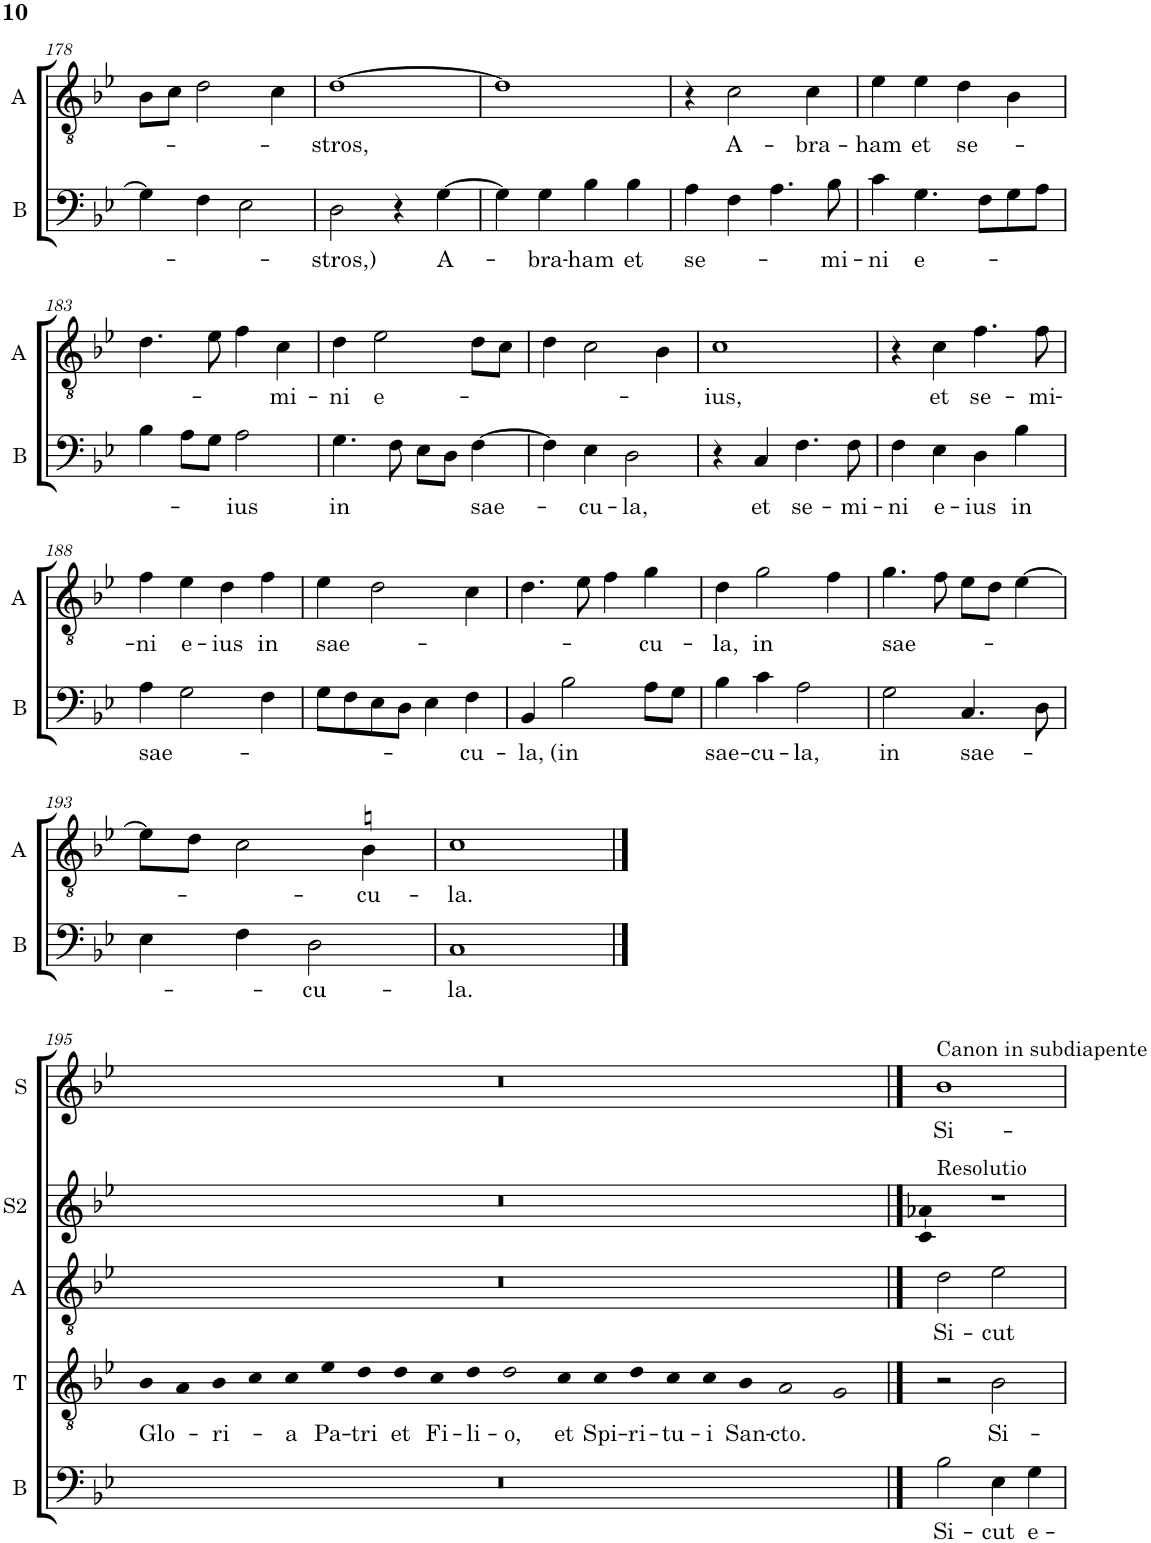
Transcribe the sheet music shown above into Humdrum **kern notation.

**kern	**text	**kern	**text	**kern	**text	**kern	**text
*part4	*part4	*part3	*part3	*part2	*part2	*part1	*part1
*staff4	*staff4	*staff3	*staff3	*staff2	*staff2	*staff1	*staff1
*I"B	*	*I"T	*	*I"A	*	*I"S	*
*I'B	*	*I'T	*	*I'A	*	*I'S	*
!!LO:PB:g=z
*clefF4	*	*clefGv2	*	*clefGv2	*	*clefG2	*
*k[b-e-]	*	*k[b-e-]	*	*k[b-e-]	*	*k[b-e-]	*
*M2/2	*	*M2/2	*	*M2/2	*	*M2/2	*
*met(c|)	*	*met(c|)	*	*met(c|)	*	*met(c|)	*
=178	=178	=178	=178	=178	=178	=178	=178
4G\]	.	1r	.	8B-\L	.	1r	.
.	.	.	.	8c\J	.	.	.
4F\	.	.	.	2d\	.	.	.
2E-\	.	.	.	.	.	.	.
.	.	.	.	4c\	.	.	.
=179	=179	=179	=179	=179	=179	=179	=179
!	!LO:LY:b	!	!	!	!LO:LY:b	!	!
2D\	-stros,)	1r	.	[1d	-stros,	1r	.
4r	.	.	.	.	.	.	.
!	!LO:LY:b	!	!	!	!	!	!
[4G\	A-	.	.	.	.	.	.
=180	=180	=180	=180	=180	=180	=180	=180
4G\]	.	1r	.	1d]	.	1r	.
!	!LO:LY:b	!	!	!	!	!	!
4G\	-bra-	.	.	.	.	.	.
!	!LO:LY:b	!	!	!	!	!	!
4B-\	-ham	.	.	.	.	.	.
!	!LO:LY:b	!	!	!	!	!	!
4B-\	et	.	.	.	.	.	.
=181	=181	=181	=181	=181	=181	=181	=181
!	!LO:LY:b	!	!	!	!	!	!
4A\	se-	1r	.	4r	.	1r	.
!	!	!	!	!	!LO:LY:b	!	!
4F\	.	.	.	2c\	A-	.	.
4.A\	.	.	.	.	.	.	.
!	!	!	!	!	!LO:LY:b	!	!
.	.	.	.	4c\	-bra-	.	.
!	!LO:LY:b	!	!	!	!	!	!
8B-\	-mi-	.	.	.	.	.	.
=182	=182	=182	=182	=182	=182	=182	=182
!	!LO:LY:b	!	!	!	!LO:LY:b	!	!
4c\	-ni	1r	.	4e-\	-ham	1r	.
!	!LO:LY:b	!	!	!	!LO:LY:b	!	!
4.G\	e-	.	.	4e-\	et	.	.
!	!	!	!	!	!LO:LY:b	!	!
.	.	.	.	4d\	se-	.	.
8F\L	.	.	.	.	.	.	.
8G\	.	.	.	4B-\	.	.	.
8A\J	.	.	.	.	.	.	.
!!LO:LB:g=z
=183	=183	=183	=183	=183	=183	=183	=183
4B-\	.	1r	.	4.d\	.	1r	.
8A\L	.	.	.	.	.	.	.
8G\J	.	.	.	8e-\	.	.	.
!	!LO:LY:b	!	!	!	!	!	!
2A\	-ius	.	.	4f\	.	.	.
!	!	!	!	!	!LO:LY:b	!	!
.	.	.	.	4c\	-mi-	.	.
=184	=184	=184	=184	=184	=184	=184	=184
!	!LO:LY:b	!	!	!	!LO:LY:b	!	!
4.G\	in	1r	.	4d\	-ni	1r	.
!	!	!	!	!	!LO:LY:b	!	!
.	.	.	.	2e-\	e-	.	.
8F\	.	.	.	.	.	.	.
8E-\L	.	.	.	.	.	.	.
8D\J	.	.	.	.	.	.	.
!	!LO:LY:b	!	!	!	!	!	!
[4F\	sae-	.	.	8d\L	.	.	.
.	.	.	.	8c\J	.	.	.
=185	=185	=185	=185	=185	=185	=185	=185
4F\]	.	1r	.	4d\	.	1r	.
!	!LO:LY:b	!	!	!	!	!	!
4E-\	-cu-	.	.	2c\	.	.	.
!	!LO:LY:b	!	!	!	!	!	!
2D\	-la,	.	.	.	.	.	.
.	.	.	.	4B-\	.	.	.
=186	=186	=186	=186	=186	=186	=186	=186
!	!	!	!	!	!LO:LY:b	!	!
4r	.	1r	.	1c	-ius,	1r	.
!	!LO:LY:b	!	!	!	!	!	!
4C/	et	.	.	.	.	.	.
!	!LO:LY:b	!	!	!	!	!	!
4.F\	se-	.	.	.	.	.	.
!	!LO:LY:b	!	!	!	!	!	!
8F\	-mi-	.	.	.	.	.	.
=187	=187	=187	=187	=187	=187	=187	=187
!	!LO:LY:b	!	!	!	!	!	!
4F\	-ni	1r	.	4r	.	1r	.
!	!LO:LY:b	!	!	!	!LO:LY:b	!	!
4E-\	e-	.	.	4c\	et	.	.
!	!LO:LY:b	!	!	!	!LO:LY:b	!	!
4D\	-ius	.	.	4.f\	se-	.	.
!	!LO:LY:b	!	!	!	!	!	!
4B-\	in	.	.	.	.	.	.
!	!	!	!	!	!LO:LY:b	!	!
.	.	.	.	8f\	-mi-	.	.
!!LO:LB:g=z
=188	=188	=188	=188	=188	=188	=188	=188
!	!LO:LY:b	!	!	!	!LO:LY:b	!	!
4A\	sae-	1r	.	4f\	-ni	1r	.
!	!	!	!	!	!LO:LY:b	!	!
2G\	.	.	.	4e-\	e-	.	.
!	!	!	!	!	!LO:LY:b	!	!
.	.	.	.	4d\	-ius	.	.
!	!	!	!	!	!LO:LY:b	!	!
4F\	.	.	.	4f\	in	.	.
=189	=189	=189	=189	=189	=189	=189	=189
!	!	!	!	!	!LO:LY:b	!	!
8G\L	.	1r	.	4e-\	sae-	1r	.
8F\	.	.	.	.	.	.	.
8E-\	.	.	.	2d\	.	.	.
8D\J	.	.	.	.	.	.	.
4E-\	.	.	.	.	.	.	.
!	!LO:LY:b	!	!	!	!	!	!
4F\	-cu-	.	.	4c\	.	.	.
=190	=190	=190	=190	=190	=190	=190	=190
!	!LO:LY:b	!	!	!	!	!	!
4BB-/	-la,	1r	.	4.d\	.	1r	.
!	!LO:LY:b	!	!	!	!	!	!
2B-\	(in	.	.	.	.	.	.
.	.	.	.	8e-\	.	.	.
.	.	.	.	4f\	.	.	.
!	!	!	!	!	!LO:LY:b	!	!
8A\L	.	.	.	4g\	-cu-	.	.
8G\J	.	.	.	.	.	.	.
=191	=191	=191	=191	=191	=191	=191	=191
!	!LO:LY:b	!	!	!	!LO:LY:b	!	!
4B-\	sae-	1r	.	4d\	-la,	1r	.
!	!LO:LY:b	!	!	!	!LO:LY:b	!	!
4c\	-cu-	.	.	2g\	in	.	.
!	!LO:LY:b	!	!	!	!	!	!
2A\	-la,	.	.	.	.	.	.
.	.	.	.	4f\	.	.	.
=192	=192	=192	=192	=192	=192	=192	=192
!	!LO:LY:b	!	!	!	!LO:LY:b	!	!
2G\	in	1r	.	4.g\	sae-	1r	.
.	.	.	.	8f\	.	.	.
!	!LO:LY:b	!	!	!	!	!	!
4.C/	sae-	.	.	8e-\L	.	.	.
.	.	.	.	8d\J	.	.	.
.	.	.	.	[4e-\	.	.	.
8D\	.	.	.	.	.	.	.
!!LO:LB:g=z
=193	=193	=193	=193	=193	=193	=193	=193
4E-\	.	1r	.	8e-\L]	.	1r	.
.	.	.	.	8d\J	.	.	.
4F\	.	.	.	2c\	.	.	.
!	!LO:LY:b	!	!	!	!	!	!
2D\	-cu-	.	.	.	.	.	.
!	!	!	!	!	!LO:LY:b	!	!
.	.	.	.	4Bn\	-cu-	.	.
=194	=194	=194	=194	=194	=194	=194	=194
!	!LO:LY:b	!	!	!	!LO:LY:b	!	!
1C	-la.	1r	.	1c	-la.	1r	.
!!LO:LB:g=z
==195	==195	==195	==195	==195	==195	==195	==195
*M22/4	*	*M22/4	*	*M22/4	*	*M22/4	*
!	!	!	!LO:LY:b	!	!	!	!
2%11r	.	4B-	Glo-	2%11r	.	2%11r	.
.	.	4A	.	.	.	.	.
!	!	!	!LO:LY:b	!	!	!	!
.	.	4B-	-ri-	.	.	.	.
.	.	4c	.	.	.	.	.
!	!	!	!LO:LY:b	!	!	!	!
.	.	4c	-a	.	.	.	.
!	!	!	!LO:LY:b	!	!	!	!
.	.	4e-	Pa-	.	.	.	.
!	!	!	!LO:LY:b	!	!	!	!
.	.	4d	-tri	.	.	.	.
!	!	!	!LO:LY:b	!	!	!	!
.	.	4d	et	.	.	.	.
!	!	!	!LO:LY:b	!	!	!	!
.	.	4c	Fi-	.	.	.	.
!	!	!	!LO:LY:b	!	!	!	!
.	.	4d	-li-	.	.	.	.
!	!	!	!LO:LY:b	!	!	!	!
.	.	2d	-o,	.	.	.	.
!	!	!	!LO:LY:b	!	!	!	!
.	.	4c	et	.	.	.	.
!	!	!	!LO:LY:b	!	!	!	!
.	.	4c	Spi-	.	.	.	.
!	!	!	!LO:LY:b	!	!	!	!
.	.	4d	-ri-	.	.	.	.
!	!	!	!LO:LY:b	!	!	!	!
.	.	4c	-tu-	.	.	.	.
!	!	!	!LO:LY:b	!	!	!	!
.	.	4c	-i	.	.	.	.
!	!	!	!LO:LY:b	!	!	!	!
.	.	4B-	San-	.	.	.	.
!	!	!	!LO:LY:b	!	!	!	!
.	.	2A	-cto.	.	.	.	.
.	.	2G	.	.	.	.	.
==196	==196	==196	==196	==196	==196	==196	==196
*M2/2	*	*M2/2	*	*M2/2	*	*M2/2	*
*met(c|)	*	*met(c|)	*	*met(c|)	*	*met(c|)	*
!	!	!	!	!	!	!LO:TX:a:t=Canon in subdiapente	!
!	!LO:LY:b	!	!	!	!LO:LY:b	!	!LO:LY:b
2B-\	Si-	2r	.	2d\	Si-	1b-	Si-
!	!LO:LY:b	!	!LO:LY:b	!	!LO:LY:b	!	!
4E-\	-cut	2B-\	Si-	2e-\	-cut	.	.
!	!LO:LY:b	!	!	!	!	!	!
4G\	e-	.	.	.	.	.	.
=	=	=	=	=	=	=	=
*-	*-	*-	*-	*-	*-	*-	*-
